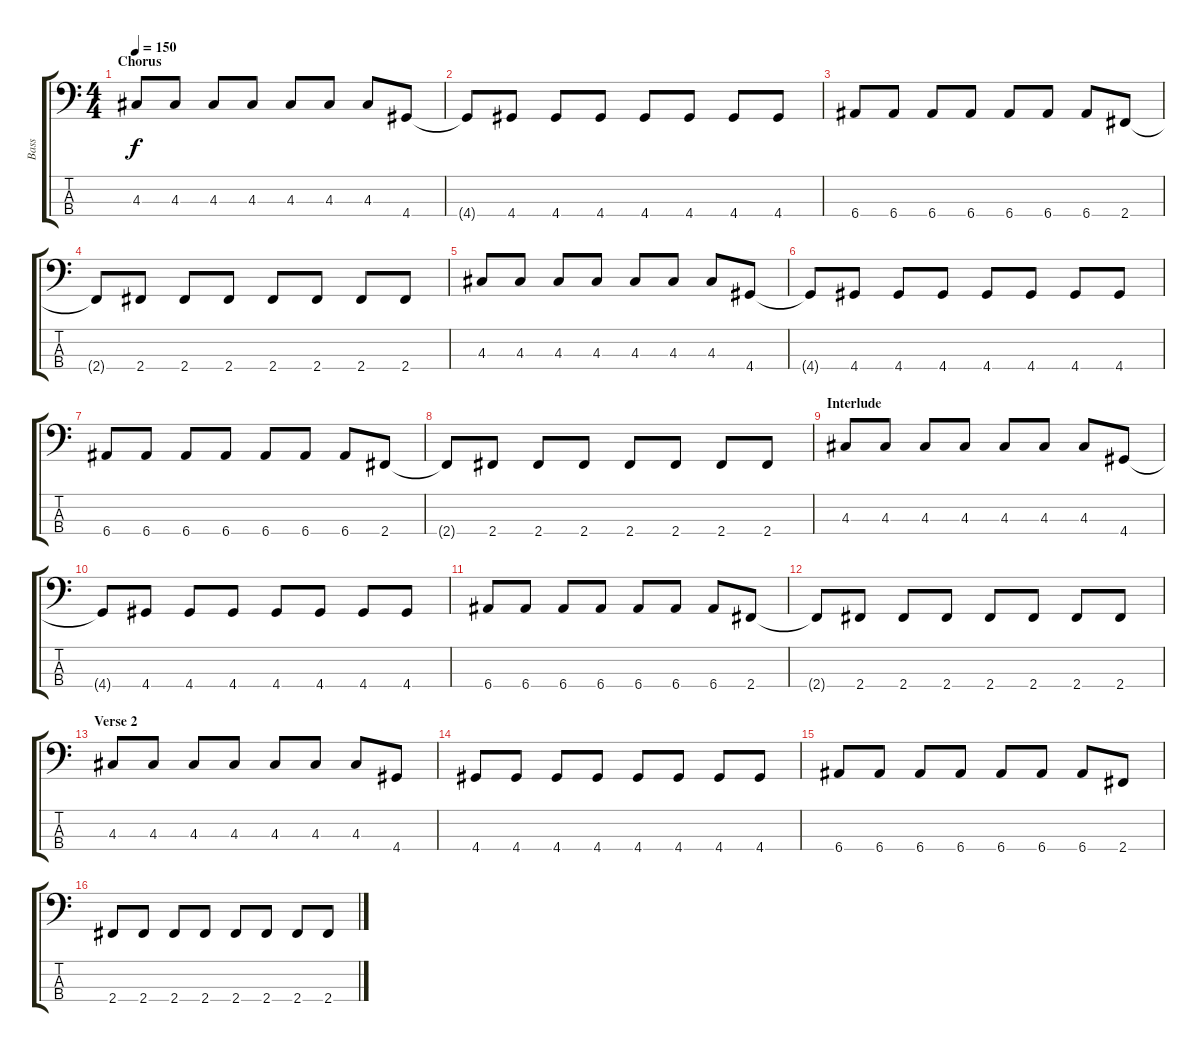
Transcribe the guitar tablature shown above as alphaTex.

\track ("Bass" "Bass") {instrument electricbassfinger}
\staff {score tabs}
\tuning (G2 D2 A1 E1) {hide}
\ts (4 4)
\section ("" "Chorus")
\tempo 150
\clef f4
\ks c
4.3.8{dy f} 4.3.8 4.3.8 4.3.8 4.3.8 4.3.8 4.3.8 4.4.8 |
4.4{t}.8 4.4.8 4.4.8 4.4.8 4.4.8 4.4.8 4.4.8 4.4.8 |
6.4.8 6.4.8 6.4.8 6.4.8 6.4.8 6.4.8 6.4.8 2.4.8 |
2.4{t}.8 2.4.8 2.4.8 2.4.8 2.4.8 2.4.8 2.4.8 2.4.8 |
4.3.8 4.3.8 4.3.8 4.3.8 4.3.8 4.3.8 4.3.8 4.4.8 |
4.4{t}.8 4.4.8 4.4.8 4.4.8 4.4.8 4.4.8 4.4.8 4.4.8 |
6.4.8 6.4.8 6.4.8 6.4.8 6.4.8 6.4.8 6.4.8 2.4.8 |
2.4{t}.8 2.4.8 2.4.8 2.4.8 2.4.8 2.4.8 2.4.8 2.4.8 |
\section ("" "Interlude")
4.3.8 4.3.8 4.3.8 4.3.8 4.3.8 4.3.8 4.3.8 4.4.8 |
4.4{t}.8 4.4.8 4.4.8 4.4.8 4.4.8 4.4.8 4.4.8 4.4.8 |
6.4.8 6.4.8 6.4.8 6.4.8 6.4.8 6.4.8 6.4.8 2.4.8 |
2.4{t}.8 2.4.8 2.4.8 2.4.8 2.4.8 2.4.8 2.4.8 2.4.8 |
\section ("" "Verse 2")
4.3.8 4.3.8 4.3.8 4.3.8 4.3.8 4.3.8 4.3.8 4.4.8 |
4.4.8 4.4.8 4.4.8 4.4.8 4.4.8 4.4.8 4.4.8 4.4.8 |
6.4.8 6.4.8 6.4.8 6.4.8 6.4.8 6.4.8 6.4.8 2.4.8 |
2.4.8 2.4.8 2.4.8 2.4.8 2.4.8 2.4.8 2.4.8 2.4.8
